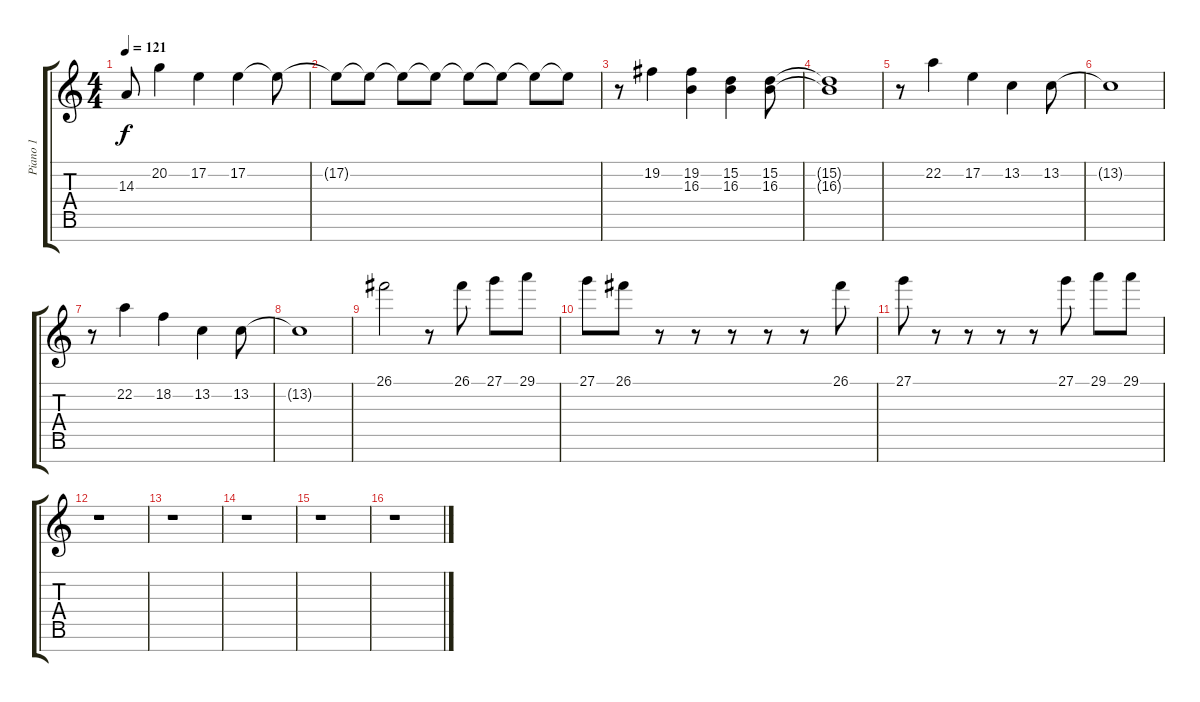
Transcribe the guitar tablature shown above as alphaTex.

\track ("Piano 1" "Piano 1") {instrument acousticgrandpiano}
\staff {score tabs}
\tuning (E4 B3 G3 D3 A2 E2 B1) {hide}
\ts (4 4)
\tempo 121
\clef g2
\ks c
14.3.8{dy f} 20.2.4 17.2.4 17.2.4 17.2{t}.8 |
17.2{t}.8 17.2{t}.8 17.2{t}.8 17.2{t}.8 17.2{t}.8 17.2{t}.8 17.2{t}.8 17.2{t}.8 |
r.8 19.2.4 (19.2 16.3).4 (15.2 16.3).4 (15.2 16.3).8 |
(15.2{t} 16.3{t}).1 |
r.8 22.2.4 17.2.4 13.2.4 13.2.8 |
13.2{t}.1 |
r.8 22.2.4 18.2.4 13.2.4 13.2.8 |
13.2{t}.1 |
26.1.2 r.8 26.1.8 27.1.8 29.1.8 |
27.1.8 26.1.8 r.8 r.8 r.8 r.8 r.8 26.1.8 |
27.1.8 r.8 r.8 r.8 r.8 27.1.8 29.1.8 29.1.8 |
r.1 |
r.1 |
r.1 |
r.1 |
r.1
